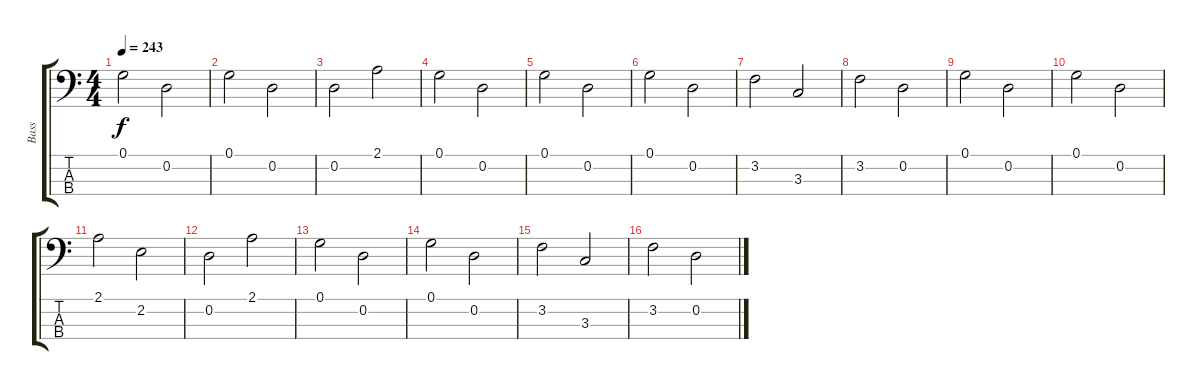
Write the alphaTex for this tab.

\track ("Bass" "Bass") {instrument electricbassfinger}
\staff {score tabs}
\tuning (G2 D2 A1 E1) {hide}
\ts (4 4)
\tempo 243
\clef f4
\ks c
0.1.2{dy f} 0.2.2 |
0.1.2 0.2.2 |
0.2.2 2.1.2 |
0.1.2 0.2.2 |
0.1.2 0.2.2 |
0.1.2 0.2.2 |
3.2.2 3.3.2 |
3.2.2 0.2.2 |
0.1.2 0.2.2 |
0.1.2 0.2.2 |
2.1.2 2.2.2 |
0.2.2 2.1.2 |
0.1.2 0.2.2 |
0.1.2 0.2.2 |
3.2.2 3.3.2 |
3.2.2 0.2.2
